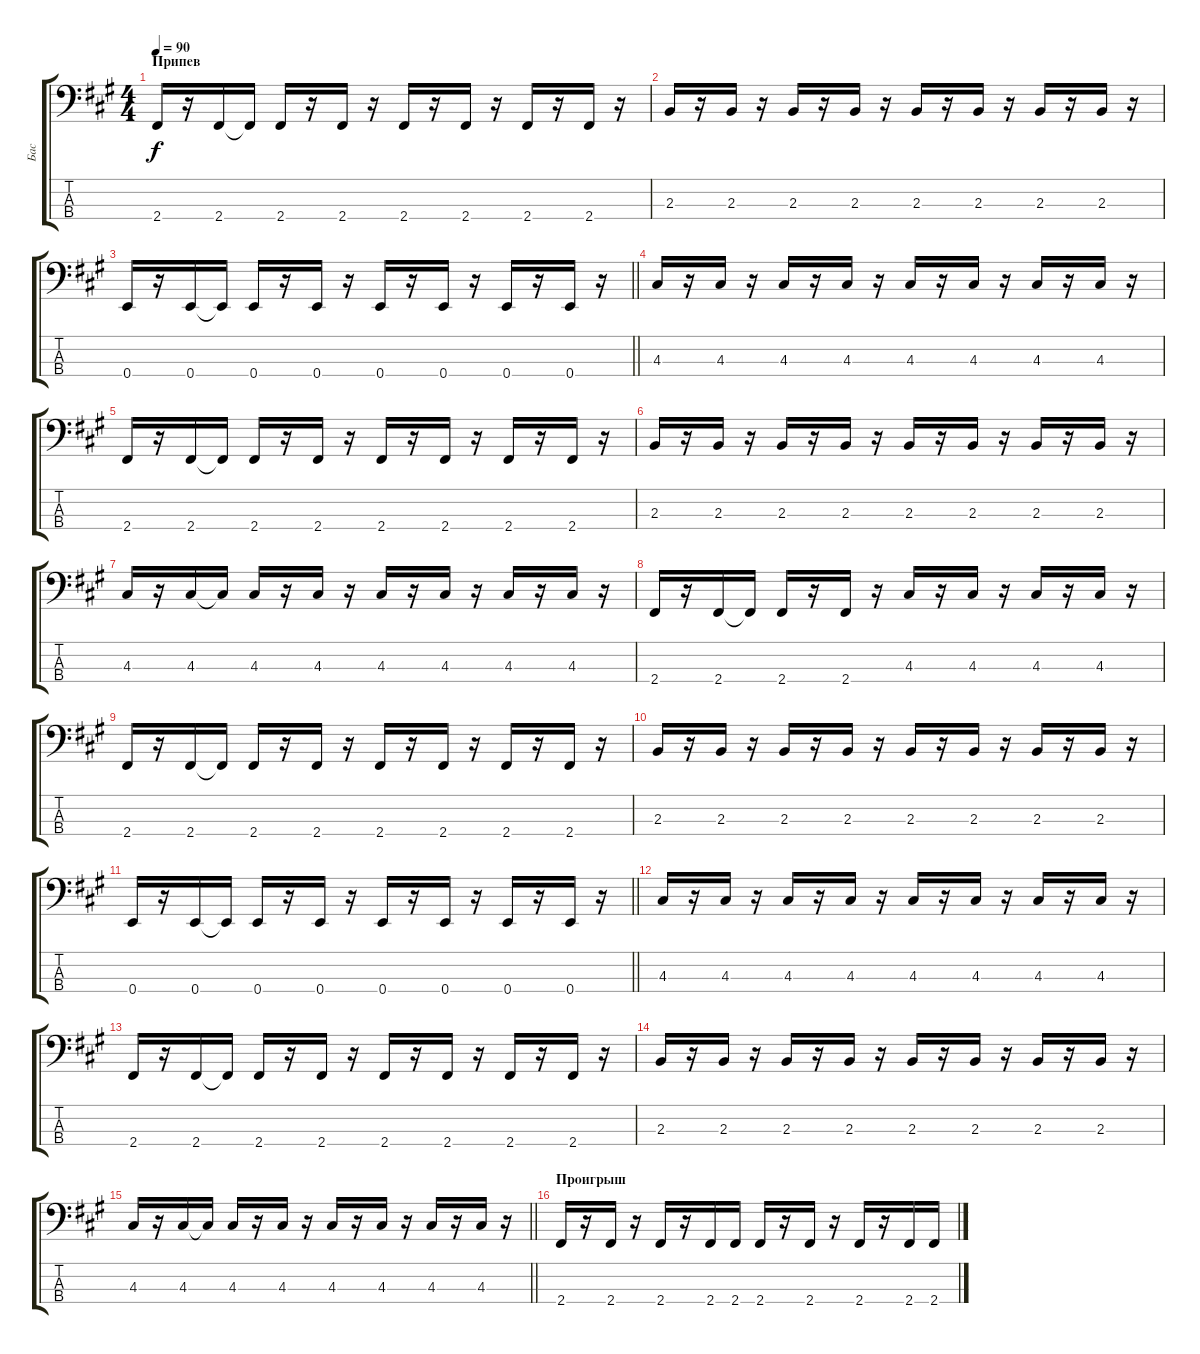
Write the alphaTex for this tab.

\track ("Бас" "Бас") {instrument electricbassfinger}
\staff {score tabs}
\tuning (G2 D2 A1 E1) {hide}
\ts (4 4)
\section ("" "Припев")
\tempo 90
\clef f4
\ks f#minor
2.4.16{dy f} r.16 2.4.16 2.4{t}.16 2.4.16 r.16 2.4.16 r.16 2.4.16 r.16 2.4.16 r.16 2.4.16 r.16 2.4.16 r.16 |
2.3.16 r.16 2.3.16 r.16 2.3.16 r.16 2.3.16 r.16 2.3.16 r.16 2.3.16 r.16 2.3.16 r.16 2.3.16 r.16 |
\barLineRight lightlight
0.4.16 r.16 0.4.16 0.4{t}.16 0.4.16 r.16 0.4.16 r.16 0.4.16 r.16 0.4.16 r.16 0.4.16 r.16 0.4.16 r.16 |
4.3.16 r.16 4.3.16 r.16 4.3.16 r.16 4.3.16 r.16 4.3.16 r.16 4.3.16 r.16 4.3.16 r.16 4.3.16 r.16 |
2.4.16 r.16 2.4.16 2.4{t}.16 2.4.16 r.16 2.4.16 r.16 2.4.16 r.16 2.4.16 r.16 2.4.16 r.16 2.4.16 r.16 |
2.3.16 r.16 2.3.16 r.16 2.3.16 r.16 2.3.16 r.16 2.3.16 r.16 2.3.16 r.16 2.3.16 r.16 2.3.16 r.16 |
4.3.16 r.16 4.3.16 4.3{t}.16 4.3.16 r.16 4.3.16 r.16 4.3.16 r.16 4.3.16 r.16 4.3.16 r.16 4.3.16 r.16 |
2.4.16 r.16 2.4.16 2.4{t}.16 2.4.16 r.16 2.4.16 r.16 4.3.16 r.16 4.3.16 r.16 4.3.16 r.16 4.3.16 r.16 |
2.4.16 r.16 2.4.16 2.4{t}.16 2.4.16 r.16 2.4.16 r.16 2.4.16 r.16 2.4.16 r.16 2.4.16 r.16 2.4.16 r.16 |
2.3.16 r.16 2.3.16 r.16 2.3.16 r.16 2.3.16 r.16 2.3.16 r.16 2.3.16 r.16 2.3.16 r.16 2.3.16 r.16 |
\barLineRight lightlight
0.4.16 r.16 0.4.16 0.4{t}.16 0.4.16 r.16 0.4.16 r.16 0.4.16 r.16 0.4.16 r.16 0.4.16 r.16 0.4.16 r.16 |
4.3.16 r.16 4.3.16 r.16 4.3.16 r.16 4.3.16 r.16 4.3.16 r.16 4.3.16 r.16 4.3.16 r.16 4.3.16 r.16 |
2.4.16 r.16 2.4.16 2.4{t}.16 2.4.16 r.16 2.4.16 r.16 2.4.16 r.16 2.4.16 r.16 2.4.16 r.16 2.4.16 r.16 |
2.3.16 r.16 2.3.16 r.16 2.3.16 r.16 2.3.16 r.16 2.3.16 r.16 2.3.16 r.16 2.3.16 r.16 2.3.16 r.16 |
\barLineRight lightlight
4.3.16 r.16 4.3.16 4.3{t}.16 4.3.16 r.16 4.3.16 r.16 4.3.16 r.16 4.3.16 r.16 4.3.16 r.16 4.3.16 r.16 |
\section ("" "Проигрыш")
2.4.16 r.16 2.4.16 r.16 2.4.16 r.16 2.4.16 2.4.16 2.4.16 r.16 2.4.16 r.16 2.4.16 r.16 2.4.16 2.4.16
